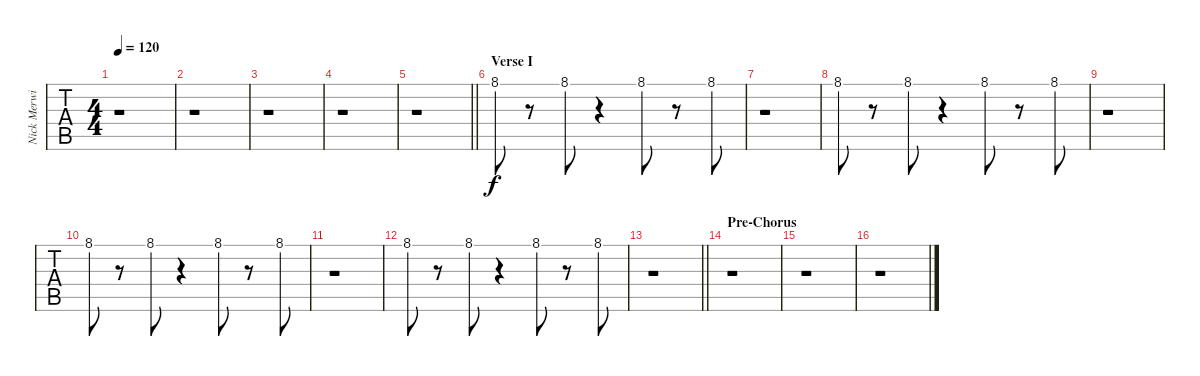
\track ("Nick Merwin's guitar" "Nick Merwi") {instrument electricguitarclean}
\staff {tabs}
\tuning (E4 B3 G3 D3 A2 E2) {hide}
\ts (4 4)
\tempo 120
\clef g2
\ks c
r.1{dy f} |
r.1 |
r.1 |
r.1 |
\barLineRight lightlight
r.1 |
\section ("" "Verse I")
8.1.8 r.8 8.1.8 r.4 8.1.8 r.8 8.1.8 |
r.1 |
8.1.8 r.8 8.1.8 r.4 8.1.8 r.8 8.1.8 |
r.1 |
8.1.8 r.8 8.1.8 r.4 8.1.8 r.8 8.1.8 |
r.1 |
8.1.8 r.8 8.1.8 r.4 8.1.8 r.8 8.1.8 |
\barLineRight lightlight
r.1 |
\section ("" "Pre-Chorus")
r.1 |
r.1 |
r.1
